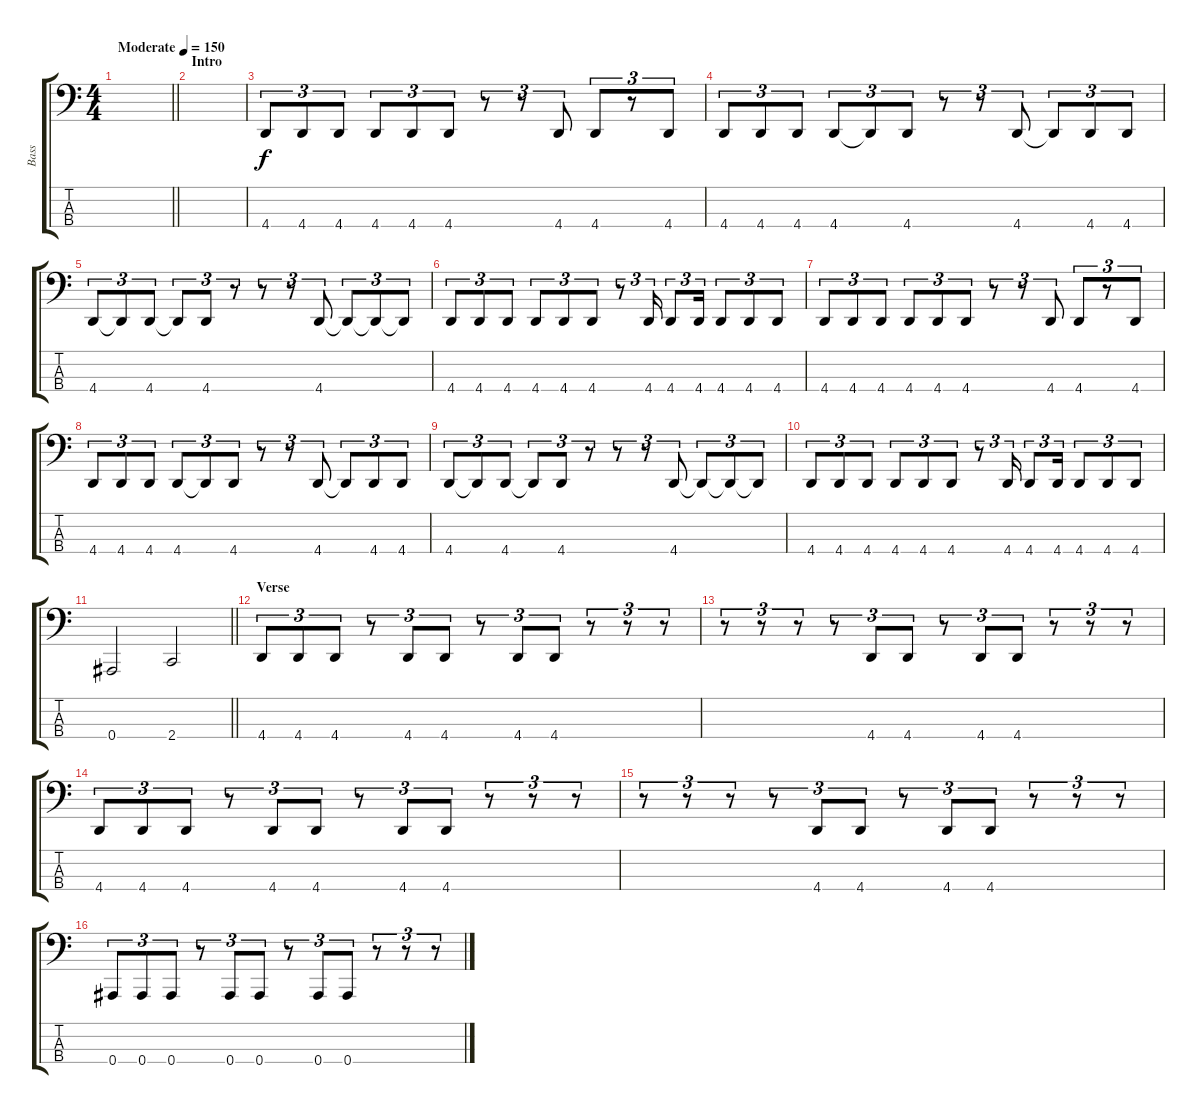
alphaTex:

\track ("Bass" "Bass") {instrument electricbassfinger}
\staff {score tabs}
\tuning (Db2 Ab1 Eb1 Bb0) {hide}
\ts (4 4)
\tempo (150 "Moderate")
\clef f4
\barLineRight lightlight
\ks c
|
\section ("" "Intro")
|
4.4.8{tu (3 2)} 4.4.8{tu (3 2)} 4.4.8{tu (3 2)} 4.4.8{tu (3 2)} 4.4.8{tu (3 2)} 4.4.8{tu (3 2)} r.8{tu (3 2)} r.8{tu (3 2)} 4.4.8{tu (3 2)} 4.4.8{tu (3 2)} r.8{tu (3 2)} 4.4.8{tu (3 2)} |
4.4.8{tu (3 2)} 4.4.8{tu (3 2)} 4.4.8{tu (3 2)} 4.4.8{tu (3 2)} 4.4{t}.8{tu (3 2)} 4.4.8{tu (3 2)} r.8{tu (3 2)} r.8{tu (3 2)} 4.4.8{tu (3 2)} 4.4{t}.8{tu (3 2)} 4.4.8{tu (3 2)} 4.4.8{tu (3 2)} |
4.4.8{tu (3 2)} 4.4{t}.8{tu (3 2)} 4.4.8{tu (3 2)} 4.4{t}.8{tu (3 2)} 4.4.8{tu (3 2)} r.8{tu (3 2)} r.8{tu (3 2)} r.8{tu (3 2)} 4.4.8{tu (3 2)} 4.4{t}.8{tu (3 2)} 4.4{t}.8{tu (3 2)} 4.4{t}.8{tu (3 2)} |
4.4.8{tu (3 2)} 4.4.8{tu (3 2)} 4.4.8{tu (3 2)} 4.4.8{tu (3 2)} 4.4.8{tu (3 2)} 4.4.8{tu (3 2)} r.8{tu (3 2)} 4.4.16{tu (3 2)} 4.4.8{tu (3 2)} 4.4.16{tu (3 2)} 4.4.8{tu (3 2)} 4.4.8{tu (3 2)} 4.4.8{tu (3 2)} |
4.4.8{tu (3 2)} 4.4.8{tu (3 2)} 4.4.8{tu (3 2)} 4.4.8{tu (3 2)} 4.4.8{tu (3 2)} 4.4.8{tu (3 2)} r.8{tu (3 2)} r.8{tu (3 2)} 4.4.8{tu (3 2)} 4.4.8{tu (3 2)} r.8{tu (3 2)} 4.4.8{tu (3 2)} |
4.4.8{tu (3 2)} 4.4.8{tu (3 2)} 4.4.8{tu (3 2)} 4.4.8{tu (3 2)} 4.4{t}.8{tu (3 2)} 4.4.8{tu (3 2)} r.8{tu (3 2)} r.8{tu (3 2)} 4.4.8{tu (3 2)} 4.4{t}.8{tu (3 2)} 4.4.8{tu (3 2)} 4.4.8{tu (3 2)} |
4.4.8{tu (3 2)} 4.4{t}.8{tu (3 2)} 4.4.8{tu (3 2)} 4.4{t}.8{tu (3 2)} 4.4.8{tu (3 2)} r.8{tu (3 2)} r.8{tu (3 2)} r.8{tu (3 2)} 4.4.8{tu (3 2)} 4.4{t}.8{tu (3 2)} 4.4{t}.8{tu (3 2)} 4.4{t}.8{tu (3 2)} |
4.4.8{tu (3 2)} 4.4.8{tu (3 2)} 4.4.8{tu (3 2)} 4.4.8{tu (3 2)} 4.4.8{tu (3 2)} 4.4.8{tu (3 2)} r.8{tu (3 2)} 4.4.16{tu (3 2)} 4.4.8{tu (3 2)} 4.4.16{tu (3 2)} 4.4.8{tu (3 2)} 4.4.8{tu (3 2)} 4.4.8{tu (3 2)} |
\barLineRight lightlight
0.4.2 2.4.2 |
\section ("" "Verse")
4.4.8{tu (3 2)} 4.4.8{tu (3 2)} 4.4.8{tu (3 2)} r.8{tu (3 2)} 4.4.8{tu (3 2)} 4.4.8{tu (3 2)} r.8{tu (3 2)} 4.4.8{tu (3 2)} 4.4.8{tu (3 2)} r.8{tu (3 2)} r.8{tu (3 2)} r.8{tu (3 2)} |
r.8{tu (3 2)} r.8{tu (3 2)} r.8{tu (3 2)} r.8{tu (3 2)} 4.4.8{tu (3 2)} 4.4.8{tu (3 2)} r.8{tu (3 2)} 4.4.8{tu (3 2)} 4.4.8{tu (3 2)} r.8{tu (3 2)} r.8{tu (3 2)} r.8{tu (3 2)} |
4.4.8{tu (3 2)} 4.4.8{tu (3 2)} 4.4.8{tu (3 2)} r.8{tu (3 2)} 4.4.8{tu (3 2)} 4.4.8{tu (3 2)} r.8{tu (3 2)} 4.4.8{tu (3 2)} 4.4.8{tu (3 2)} r.8{tu (3 2)} r.8{tu (3 2)} r.8{tu (3 2)} |
r.8{tu (3 2)} r.8{tu (3 2)} r.8{tu (3 2)} r.8{tu (3 2)} 4.4.8{tu (3 2)} 4.4.8{tu (3 2)} r.8{tu (3 2)} 4.4.8{tu (3 2)} 4.4.8{tu (3 2)} r.8{tu (3 2)} r.8{tu (3 2)} r.8{tu (3 2)} |
0.4.8{tu (3 2)} 0.4.8{tu (3 2)} 0.4.8{tu (3 2)} r.8{tu (3 2)} 0.4.8{tu (3 2)} 0.4.8{tu (3 2)} r.8{tu (3 2)} 0.4.8{tu (3 2)} 0.4.8{tu (3 2)} r.8{tu (3 2)} r.8{tu (3 2)} r.8{tu (3 2)}
